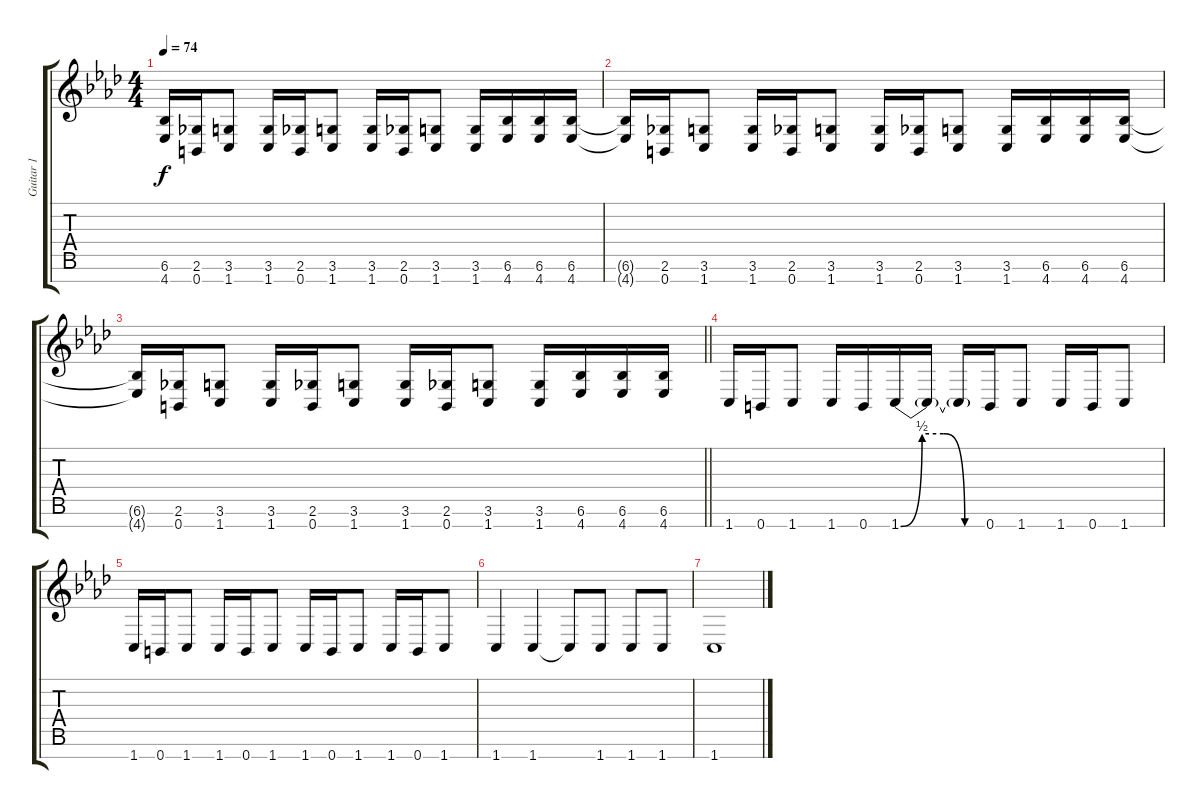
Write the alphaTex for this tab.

\track ("Guitar 1" "Guitar 1") {instrument distortionguitar}
\staff {score tabs}
\tuning (E4 B3 G3 D3 A2 E2 B1) {hide}
\ts (4 4)
\tempo 74
\clef g2
\ks fminor
(6.6{t} 4.7{t}).16{dy f} (2.6 0.7).16 (3.6 1.7).8 (3.6 1.7).16 (2.6 0.7).16 (3.6 1.7).8 (3.6 1.7).16 (2.6 0.7).16 (3.6 1.7).8 (3.6 1.7).16 (6.6 4.7).16 (6.6 4.7).16 (6.6 4.7).16 |
(6.6{t} 4.7{t}).16 (2.6 0.7).16 (3.6 1.7).8 (3.6 1.7).16 (2.6 0.7).16 (3.6 1.7).8 (3.6 1.7).16 (2.6 0.7).16 (3.6 1.7).8 (3.6 1.7).16 (6.6 4.7).16 (6.6 4.7).16 (6.6 4.7).16 |
\barLineRight lightlight
(6.6{t} 4.7{t}).16 (2.6 0.7).16 (3.6 1.7).8 (3.6 1.7).16 (2.6 0.7).16 (3.6 1.7).8 (3.6 1.7).16 (2.6 0.7).16 (3.6 1.7).8 (3.6 1.7).16 (6.6 4.7).16 (6.6 4.7).16 (6.6 4.7).16 |
1.7.16{volume 13} 0.7.16 1.7.8 1.7.16 0.7.16 1.7{be (custom 0 0 15 2 30 2 45 0 60 0)}.16 1.7{t}.16 1.7{t}.16 0.7.16 1.7.8 1.7.16 0.7.16 1.7.8 |
1.7.16 0.7.16 1.7.8 1.7.16 0.7.16 1.7.8 1.7.16 0.7.16 1.7.8 1.7.16 0.7.16 1.7.8 |
1.7.4 1.7.4 1.7{t}.8 1.7.8 1.7.8 1.7.8 |
1.7.1{volume 0}
